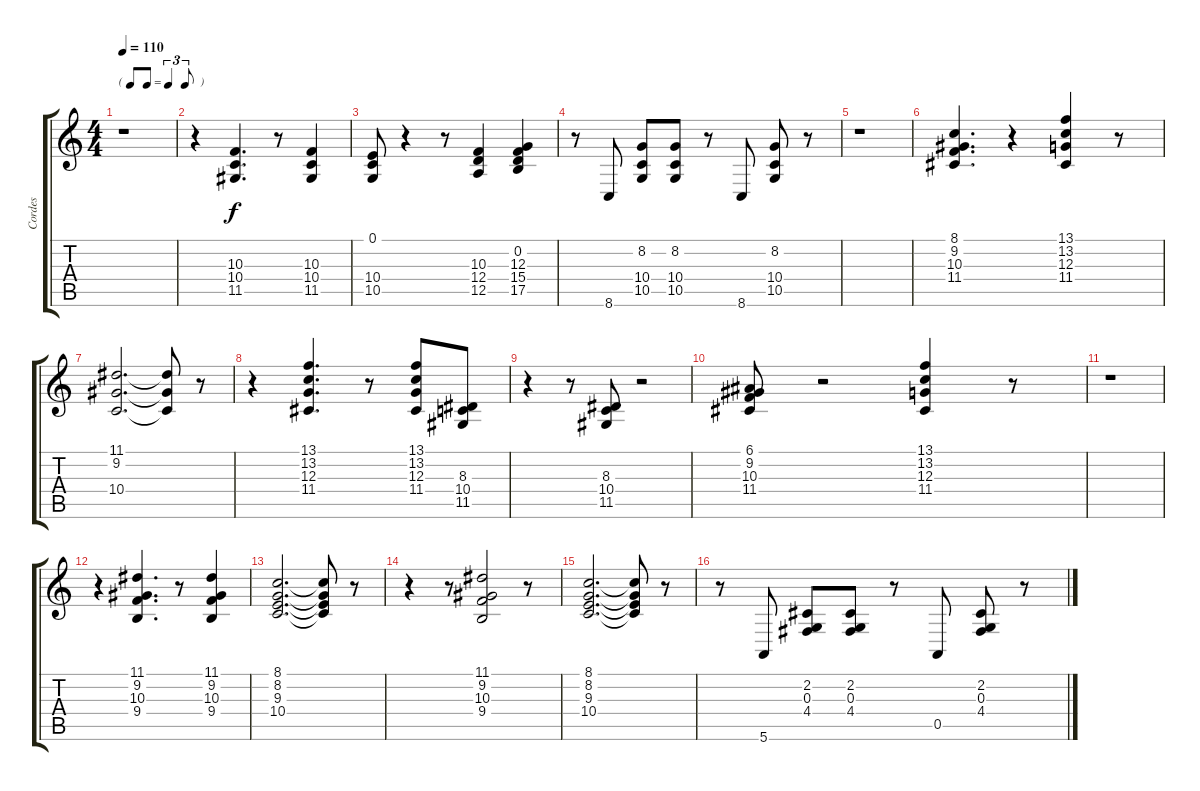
\track ("Cordes" "Cordes") {instrument stringensemble2}
\staff {score tabs}
\tuning (E4 B3 G3 D3 A2 E2) {hide}
\ts (4 4)
\tf triplet8th
\tempo 110
\clef g2
\ks c
r.1{dy f} |
r.4 (10.3 10.4 11.5).4{d} r.8 (10.3 10.4 11.5).4 |
(0.1 10.4 10.5).8 r.4 r.8 (10.3 12.4 12.5).4 (0.2 12.3 15.4 17.5).4 |
r.8 8.6.8 (8.2 10.4 10.5).8 (8.2 10.4 10.5).8 r.8 8.6.8 (8.2 10.4 10.5).8 r.8 |
r.1 |
(8.1 9.2 10.3 11.4).4{d} r.4 (13.1 13.2 12.3 11.4).4 r.8 |
(11.1 9.2 10.4).2{d} (11.1{t} 9.2{t} 10.4{t}).8 r.8 |
r.4 (13.1 13.2 12.3 11.4).4{d} r.8 (13.1 13.2 12.3 11.4).8 (8.3 10.4 11.5).8 |
r.4 r.8 (8.3 10.4 11.5).8 r.2 |
(6.1 9.2 10.3 11.4).8 r.2 (13.1 13.2 12.3 11.4).4 r.8 |
r.1 |
r.4 (11.1 9.2 10.3 9.4).4{d} r.8 (11.1 9.2 10.3 9.4).4 |
(8.1 8.2 9.3 10.4).2{d} (8.1{t} 8.2{t} 9.3{t} 10.4{t}).8 r.8 |
r.4 r.8 (11.1 9.2 10.3 9.4).2 r.8 |
(8.1 8.2 9.3 10.4).2{d} (8.1{t} 8.2{t} 9.3{t} 10.4{t}).8 r.8 |
r.8 5.6.8 (2.2 0.3 4.4).8 (2.2 0.3 4.4).8 r.8 0.5.8 (2.2 0.3 4.4).8 r.8
